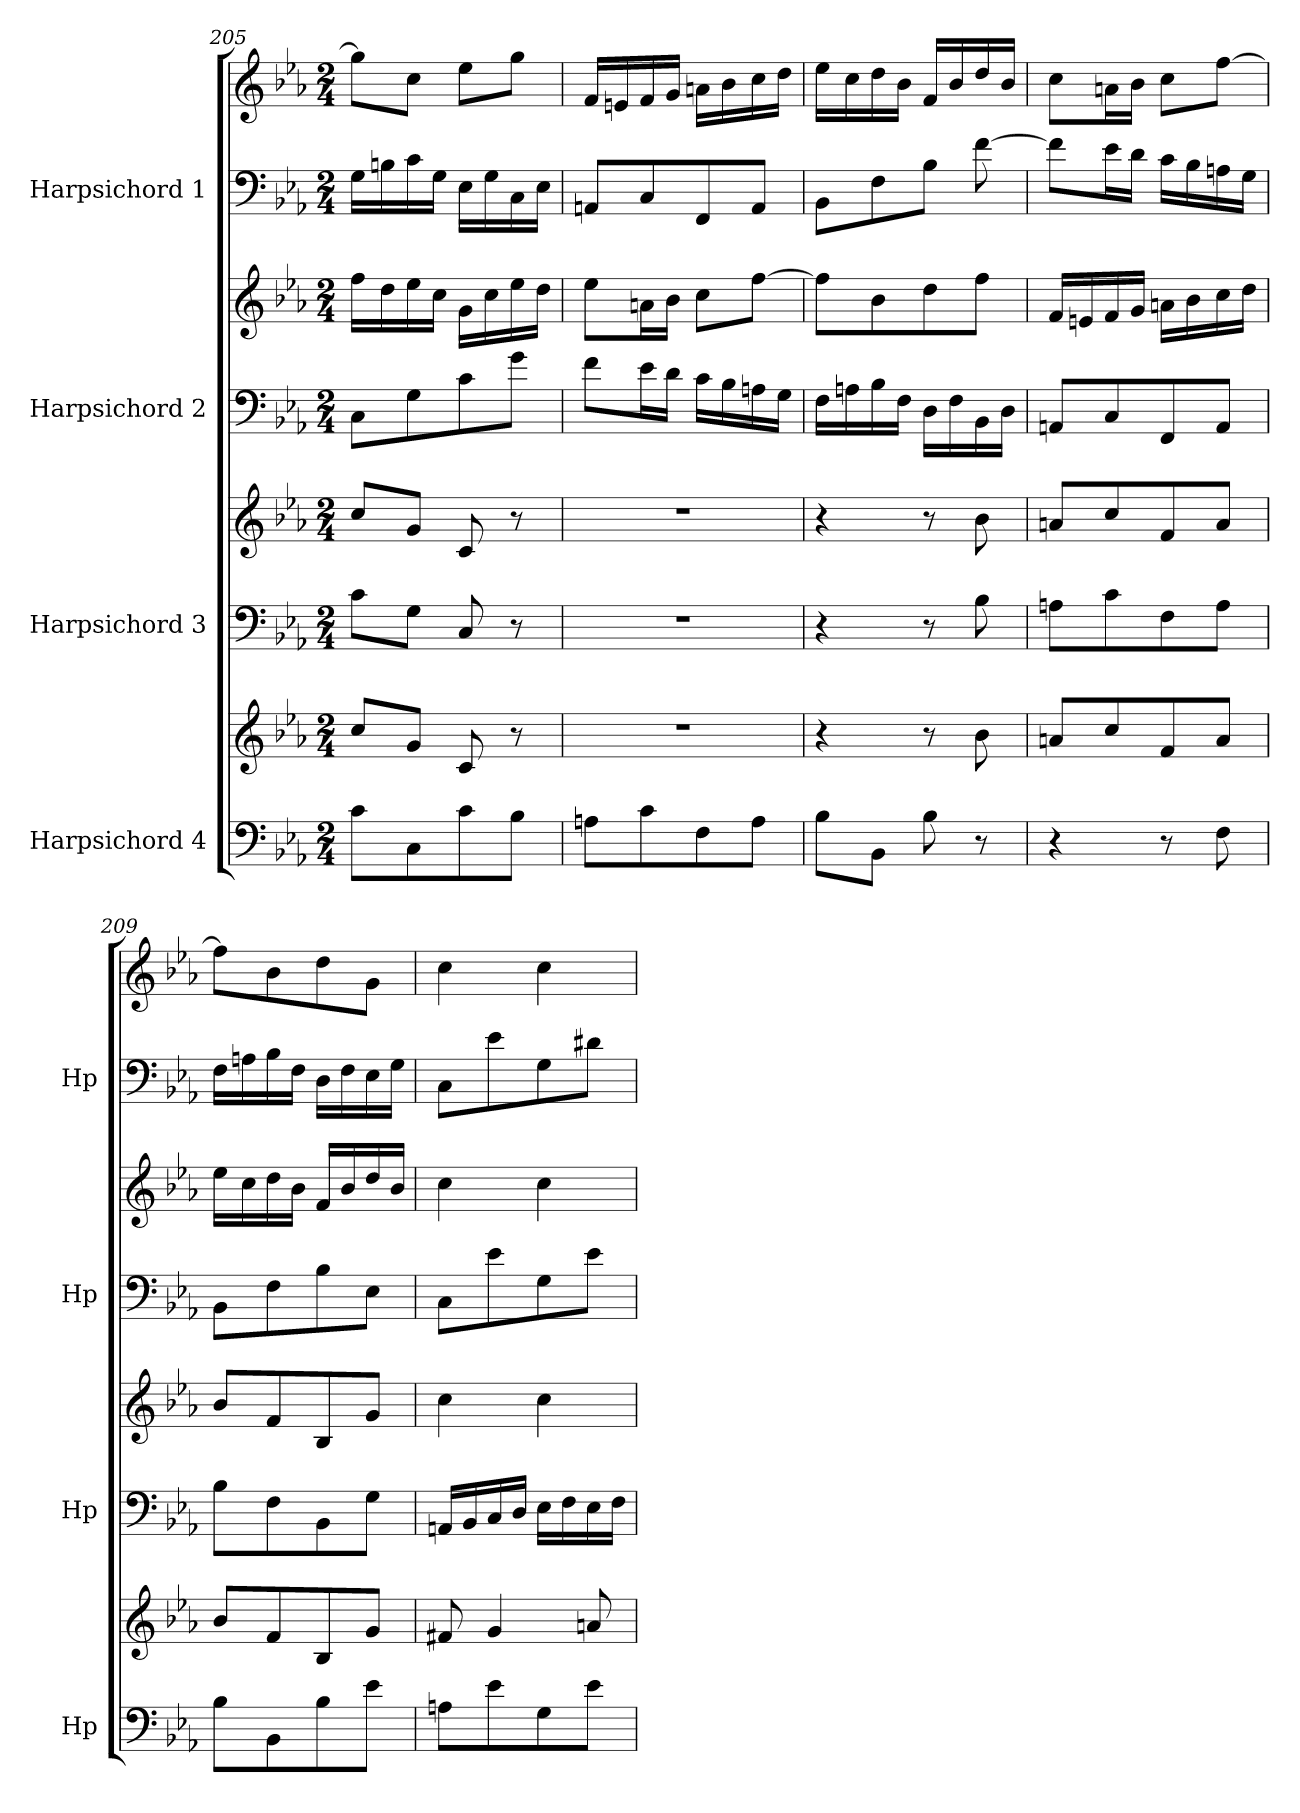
**kern	**kern	**kern	**kern	**kern	**kern	**kern	**kern
*part4	*part4	*part3	*part3	*part2	*part2	*part1	*part1
*staff8	*staff7	*staff6	*staff5	*staff4	*staff3	*staff2	*staff1
*I"Harpsichord 4	*	*I"Harpsichord 3	*	*I"Harpsichord 2	*	*I"Harpsichord 1	*
*I'Hp	*	*I'Hp	*	*I'Hp	*	*I'Hp	*
*clefF4	*clefG2	*clefF4	*clefG2	*clefF4	*clefG2	*clefF4	*clefG2
*k[b-e-a-]	*k[b-e-a-]	*k[b-e-a-]	*k[b-e-a-]	*k[b-e-a-]	*k[b-e-a-]	*k[b-e-a-]	*k[b-e-a-]
*M2/4	*M2/4	*M2/4	*M2/4	*M2/4	*M2/4	*M2/4	*M2/4
=205	=205	=205	=205	=205	=205	=205	=205
8c\L	8cc/L	8c\L	8cc/L	8C\L	16ff\LL	16G\LL	8gg\L]
.	.	.	.	.	16dd\	16Bn\	.
8C\	8g/J	8G\J	8g/J	8G\	16ee-\	16c\	8cc\J
.	.	.	.	.	16cc\JJ	16G\JJ	.
8c\	8c/	8C/	8c/	8c\	16g\LL	16E-\LL	8ee-\L
.	.	.	.	.	16cc\	16G\	.
8B-\J	8r	8r	8r	8g\J	16ee-\	16C\	8gg\J
.	.	.	.	.	16dd\JJ	16E-\JJ	.
=206	=206	=206	=206	=206	=206	=206	=206
8An\L	2r	2r	2r	8f\L	8ee-\L	8AAn/L	16f/LL
.	.	.	.	.	.	.	16en/
8c\	.	.	.	16e-\L	16an\L	8C/	16f/
.	.	.	.	16d\JJ	16b-\JJ	.	16g/JJ
8F\	.	.	.	16c\LL	8cc\L	8FF/	16an\LL
.	.	.	.	16B-\	.	.	16b-\
8A\J	.	.	.	16An\	[8ff\J	8AA/J	16cc\
.	.	.	.	16G\JJ	.	.	16dd\JJ
=207	=207	=207	=207	=207	=207	=207	=207
8B-\L	4r	4r	4r	16F\LL	8ff\L]	8BB-\L	16ee-\LL
.	.	.	.	16An\	.	.	16cc\
8BB-\J	.	.	.	16B-\	8b-\	8F\	16dd\
.	.	.	.	16F\JJ	.	.	16b-\JJ
8B-\	8r	8r	8r	16D\LL	8dd\	8B-\J	16f/LL
.	.	.	.	16F\	.	.	16b-/
8r	8b-\	8B-\	8b-\	16BB-\	8ff\J	[8f\	16dd/
.	.	.	.	16D\JJ	.	.	16b-/JJ
!!LO:PB:g=z
=208	=208	=208	=208	=208	=208	=208	=208
4r	8an/L	8An\L	8an/L	8AAn/L	16f/LL	8f\L]	8cc\L
.	.	.	.	.	16en/	.	.
.	8cc/	8c\	8cc/	8C/	16f/	16e-\L	16an\L
.	.	.	.	.	16g/JJ	16d\JJ	16b-\JJ
8r	8f/	8F\	8f/	8FF/	16an\LL	16c\LL	8cc\L
.	.	.	.	.	16b-\	16B-\	.
8F\	8a/J	8A\J	8a/J	8AA/J	16cc\	16An\	[8ff\J
.	.	.	.	.	16dd\JJ	16G\JJ	.
=209	=209	=209	=209	=209	=209	=209	=209
8B-\L	8b-/L	8B-\L	8b-/L	8BB-\L	16ee-\LL	16F\LL	8ff\L]
.	.	.	.	.	16cc\	16An\	.
8BB-\	8f/	8F\	8f/	8F\	16dd\	16B-\	8b-\
.	.	.	.	.	16b-\JJ	16F\JJ	.
8B-\	8B-/	8BB-\	8B-/	8B-\	16f/LL	16D\LL	8dd\
.	.	.	.	.	16b-/	16F\	.
8e-\J	8g/J	8G\J	8g/J	8E-\J	16dd/	16E-\	8g\J
.	.	.	.	.	16b-/JJ	16G\JJ	.
=210	=210	=210	=210	=210	=210	=210	=210
8An\L	8f#X/	16AAn/LL	4cc\	8C\L	4cc\	8C\L	4cc\
.	.	16BB-/	.	.	.	.	.
8e-\	4g/	16C/	.	8e-\	.	8e-\	.
.	.	16D/JJ	.	.	.	.	.
8G\	.	16E-\LL	4cc\	8G\	4cc\	8G\	4cc\
.	.	16F\	.	.	.	.	.
8e-\J	8an/	16E-\	.	8e-\J	.	8d#X\J	.
.	.	16F\JJ	.	.	.	.	.
=	=	=	=	=	=	=	=
*-	*-	*-	*-	*-	*-	*-	*-
